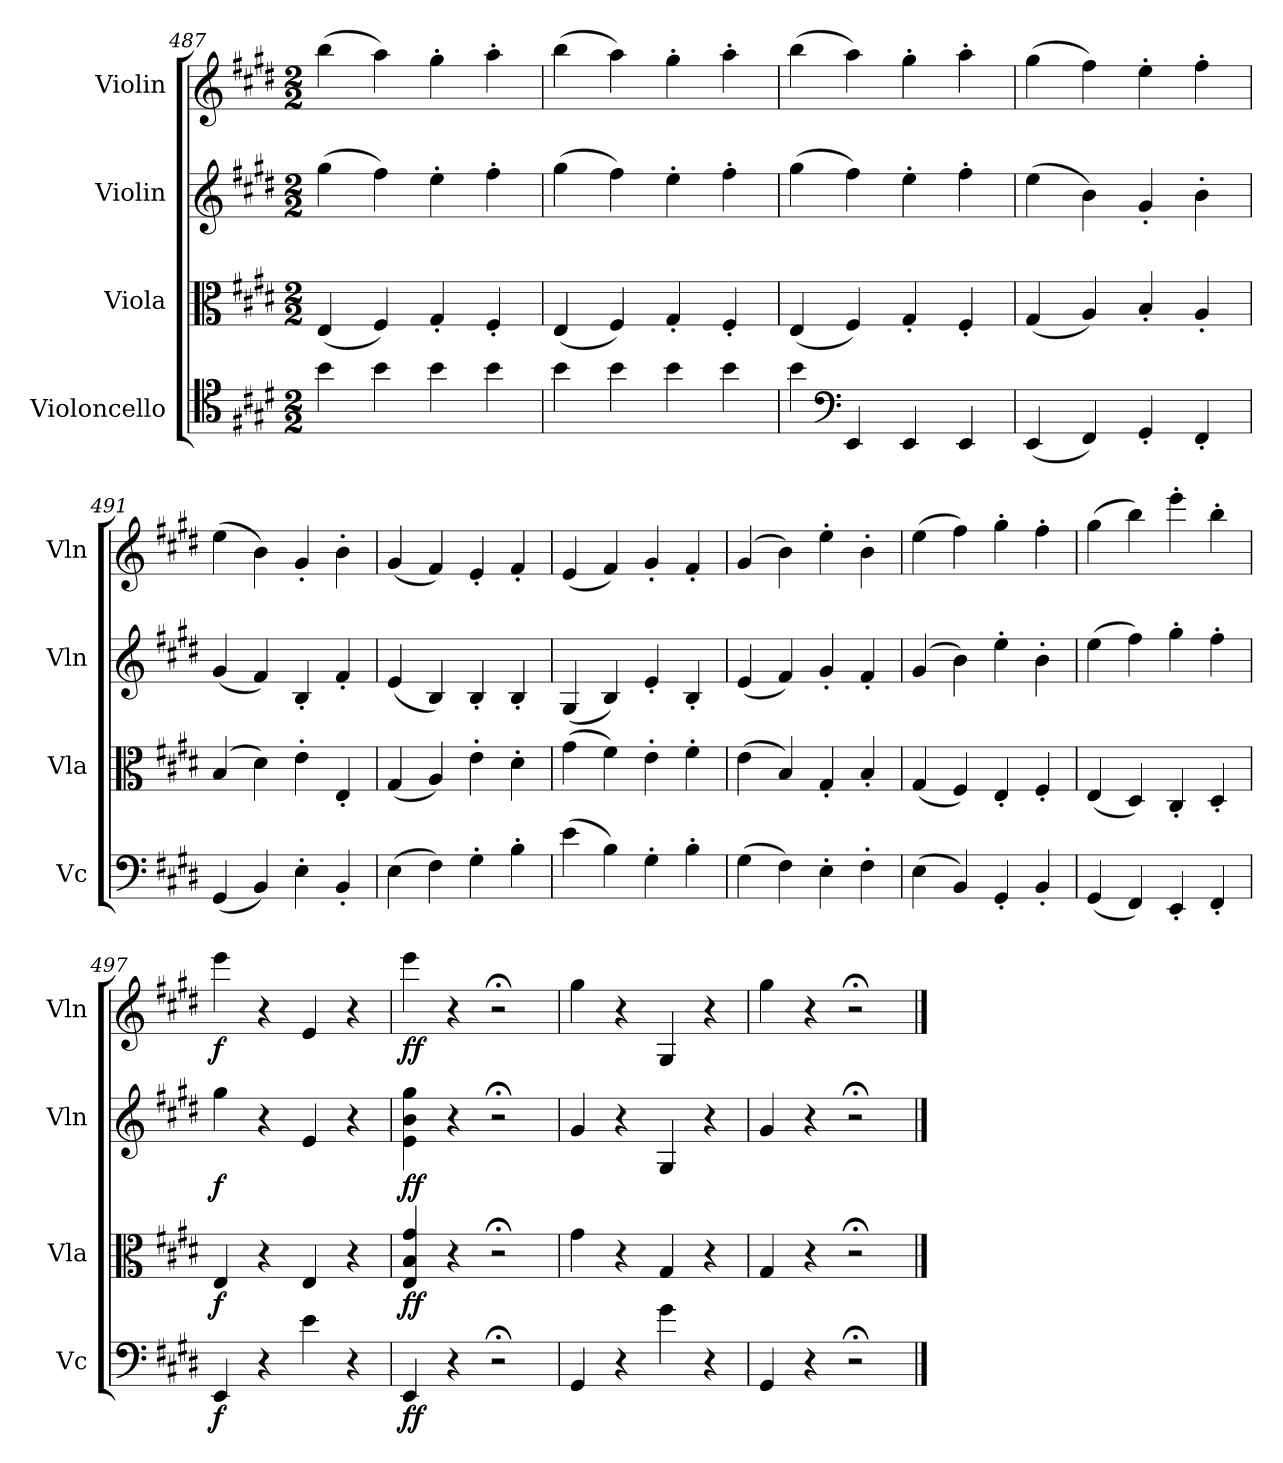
**kern	**dynam	**kern	**dynam	**kern	**dynam	**kern	**dynam
*part4	*part4	*part3	*part3	*part2	*part2	*part1	*part1
*staff4	*staff4	*staff3	*staff3	*staff2	*staff2	*staff1	*staff1
*I"Violoncello	*	*I"Viola	*	*I"Violin	*	*I"Violin	*
*I'Vc	*	*I'Vla	*	*I'Vln	*	*I'Vln	*
*clefC4	*	*clefC3	*	*clefG2	*	*clefG2	*
*k[f#c#g#d#]	*	*k[f#c#g#d#]	*	*k[f#c#g#d#]	*	*k[f#c#g#d#]	*
*M2/2	*	*M2/2	*	*M2/2	*	*M2/2	*
=487	=487	=487	=487	=487	=487	=487	=487
4b\	.	(4E/	.	(4gg#\	.	(4bb\	.
4b\	.	4F#/)	.	4ff#\)	.	4aa\)	.
4b\	.	4G#'/	.	4ee'\	.	4gg#'\	.
4b\	.	4F#'/	.	4ff#'\	.	4aa'\	.
=488	=488	=488	=488	=488	=488	=488	=488
4b\	.	(4E/	.	(4gg#\	.	(4bb\	.
4b\	.	4F#/)	.	4ff#\)	.	4aa\)	.
4b\	.	4G#'/	.	4ee'\	.	4gg#'\	.
4b\	.	4F#'/	.	4ff#'\	.	4aa'\	.
=489	=489	=489	=489	=489	=489	=489	=489
4b\	.	(4E/	.	(4gg#\	.	(4bb\	.
*clefF4	*	*	*	*	*	*	*
4EE/	.	4F#/)	.	4ff#\)	.	4aa\)	.
4EE/	.	4G#'/	.	4ee'\	.	4gg#'\	.
4EE/	.	4F#'/	.	4ff#'\	.	4aa'\	.
=490	=490	=490	=490	=490	=490	=490	=490
(4EE/	.	(4G#/	.	(4ee\	.	(4gg#\	.
4FF#/)	.	4A/)	.	4b\)	.	4ff#\)	.
4GG#'/	.	4B'/	.	4g#'/	.	4ee'\	.
4FF#'/	.	4A'/	.	4b'\	.	4ff#'\	.
=491	=491	=491	=491	=491	=491	=491	=491
(4GG#/	.	(4B/	.	(4g#/	.	(4ee\	.
4BB/)	.	4d#\)	.	4f#/)	.	4b\)	.
4E'\	.	4e'\	.	4B'/	.	4g#'/	.
4BB'/	.	4E'/	.	4f#'/	.	4b'\	.
=492	=492	=492	=492	=492	=492	=492	=492
(4E\	.	(4G#/	.	(4e/	.	(4g#/	.
4F#\)	.	4A/)	.	4B/)	.	4f#/)	.
4G#'\	.	4e'\	.	4B'/	.	4e'/	.
4B'\	.	4d#'\	.	4B'/	.	4f#'/	.
=493	=493	=493	=493	=493	=493	=493	=493
(4e\	.	(4g#\	.	(4G#/	.	(4e/	.
4B\)	.	4f#\)	.	4B/)	.	4f#/)	.
4G#'\	.	4e'\	.	4e'/	.	4g#'/	.
4B'\	.	4f#'\	.	4B'/	.	4f#'/	.
=494	=494	=494	=494	=494	=494	=494	=494
(4G#\	.	(4e\	.	(4e/	.	(4g#/	.
4F#\)	.	4B/)	.	4f#/)	.	4b\)	.
4E'\	.	4G#'/	.	4g#'/	.	4ee'\	.
4F#'\	.	4B'/	.	4f#'/	.	4b'\	.
=495	=495	=495	=495	=495	=495	=495	=495
(4E\	.	(4G#/	.	(4g#/	.	(4ee\	.
4BB/)	.	4F#/)	.	4b\)	.	4ff#\)	.
4GG#'/	.	4E'/	.	4ee'\	.	4gg#'\	.
4BB'/	.	4F#'/	.	4b'\	.	4ff#'\	.
=496	=496	=496	=496	=496	=496	=496	=496
(4GG#/	.	(4E/	.	(4ee\	.	(4gg#\	.
4FF#/)	.	4D#/)	.	4ff#\)	.	4bb\)	.
4EE'/	.	4C#'/	.	4gg#'\	.	4eee'\	.
4FF#'/	.	4D#'/	.	4ff#'\	.	4bb'\	.
=497	=497	=497	=497	=497	=497	=497	=497
4EE/	f	4E/	f	4gg#\	f	4eee\	f
4r	.	4r	.	4r	.	4r	.
4e\	.	4E/	.	4e/	.	4e/	.
4r	.	4r	.	4r	.	4r	.
=498	=498	=498	=498	=498	=498	=498	=498
4EE/	ff	4E/ 4B/ 4g#/	ff	4e\ 4b\ 4gg#\	ff	4eee\	ff
4r	.	4r	.	4r	.	4r	.
2r;<	.	2r;<	.	2r;<	.	2r;<	.
=499	=499	=499	=499	=499	=499	=499	=499
4GG#/	.	4g#\	.	4g#/	.	4gg#\	.
4r	.	4r	.	4r	.	4r	.
4g#\	.	4G#/	.	4G#/	.	4G#/	.
4r	.	4r	.	4r	.	4r	.
=500	=500	=500	=500	=500	=500	=500	=500
4GG#/	.	4G#/	.	4g#/	.	4gg#\	.
4r	.	4r	.	4r	.	4r	.
2r;<	.	2r;<	.	2r;<	.	2r;<	.
==	==	==	==	==	==	==	==
*-	*-	*-	*-	*-	*-	*-	*-
